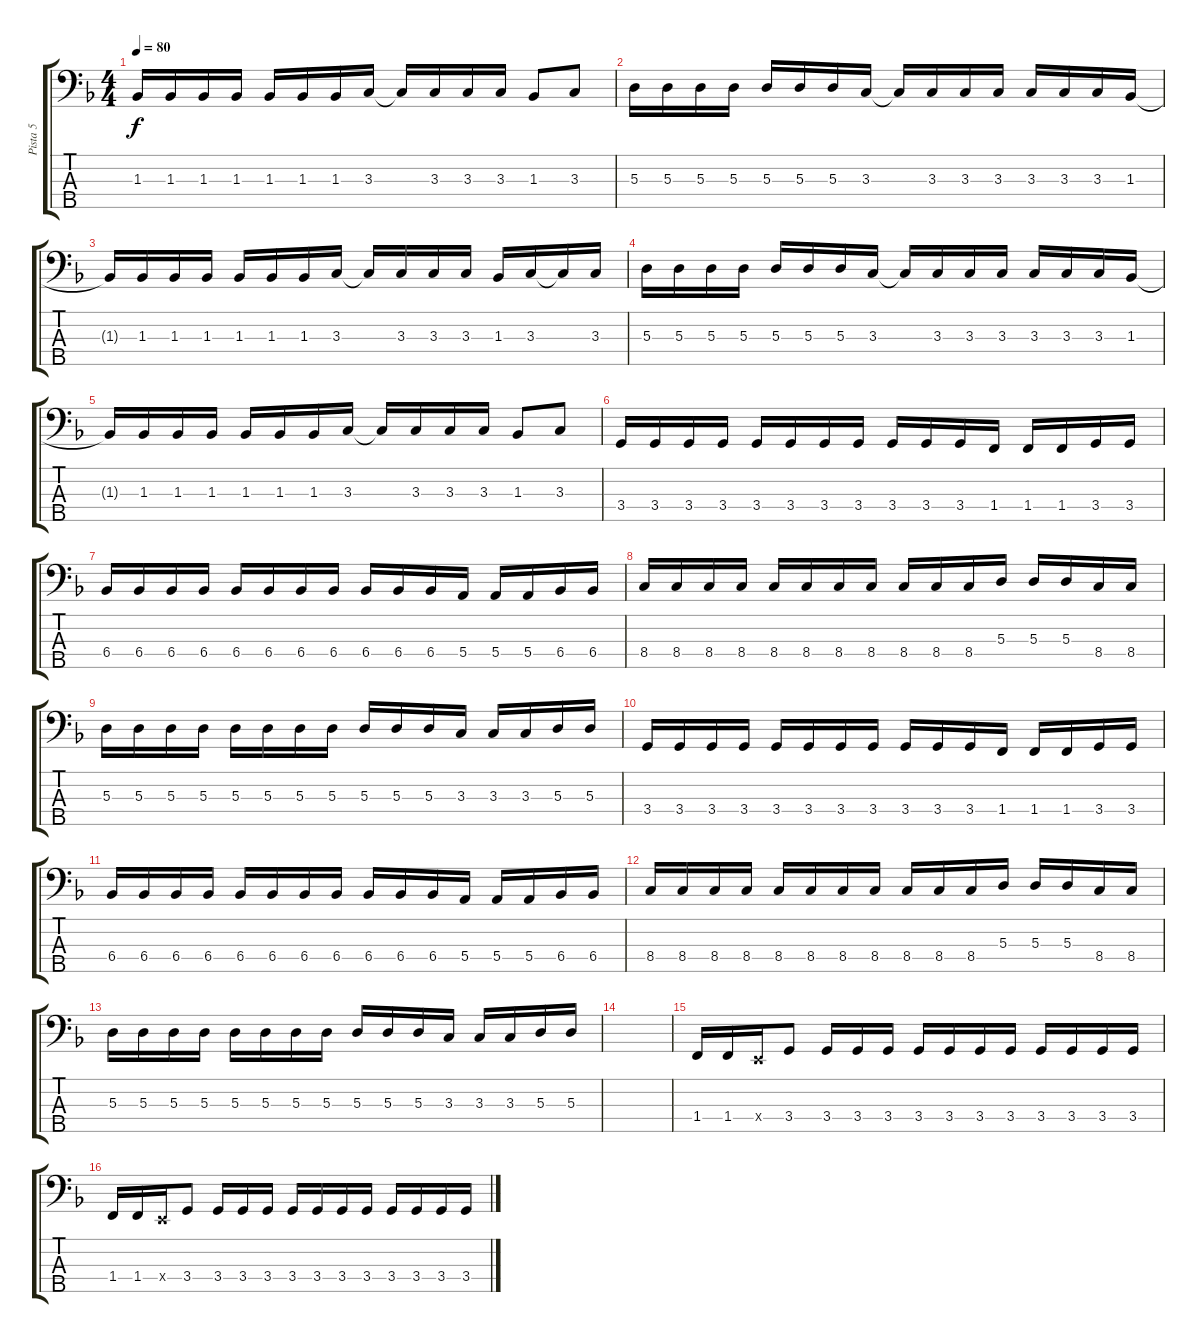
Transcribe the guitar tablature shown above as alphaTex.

\track ("Pista 5" "Pista 5") {instrument electricbassfinger}
\staff {score tabs}
\tuning (G2 D2 A1 E1 B0) {hide}
\ts (4 4)
\tempo 80
\clef f4
\ks f
1.3{t}.16{dy f} 1.3.16 1.3.16 1.3.16 1.3.16 1.3.16 1.3.16 3.3.16 3.3{t}.16 3.3.16 3.3.16 3.3.16 1.3.8 3.3.8 |
5.3.16 5.3.16 5.3.16 5.3.16 5.3.16 5.3.16 5.3.16 3.3.16 3.3{t}.16 3.3.16 3.3.16 3.3.16 3.3.16 3.3.16 3.3.16 1.3.16 |
1.3{t}.16 1.3.16 1.3.16 1.3.16 1.3.16 1.3.16 1.3.16 3.3.16 3.3{t}.16 3.3.16 3.3.16 3.3.16 1.3.16 3.3.16 3.3{t}.16 3.3.16 |
5.3.16 5.3.16 5.3.16 5.3.16 5.3.16 5.3.16 5.3.16 3.3.16 3.3{t}.16 3.3.16 3.3.16 3.3.16 3.3.16 3.3.16 3.3.16 1.3.16 |
1.3{t}.16 1.3.16 1.3.16 1.3.16 1.3.16 1.3.16 1.3.16 3.3.16 3.3{t}.16 3.3.16 3.3.16 3.3.16 1.3.8 3.3.8 |
3.4.16 3.4.16 3.4.16 3.4.16 3.4.16 3.4.16 3.4.16 3.4.16 3.4.16 3.4.16 3.4.16 1.4.16 1.4.16 1.4.16 3.4.16 3.4.16 |
6.4.16 6.4.16 6.4.16 6.4.16 6.4.16 6.4.16 6.4.16 6.4.16 6.4.16 6.4.16 6.4.16 5.4.16 5.4.16 5.4.16 6.4.16 6.4.16 |
8.4.16 8.4.16 8.4.16 8.4.16 8.4.16 8.4.16 8.4.16 8.4.16 8.4.16 8.4.16 8.4.16 5.3.16 5.3.16 5.3.16 8.4.16 8.4.16 |
5.3.16 5.3.16 5.3.16 5.3.16 5.3.16 5.3.16 5.3.16 5.3.16 5.3.16 5.3.16 5.3.16 3.3.16 3.3.16 3.3.16 5.3.16 5.3.16 |
3.4.16 3.4.16 3.4.16 3.4.16 3.4.16 3.4.16 3.4.16 3.4.16 3.4.16 3.4.16 3.4.16 1.4.16 1.4.16 1.4.16 3.4.16 3.4.16 |
6.4.16 6.4.16 6.4.16 6.4.16 6.4.16 6.4.16 6.4.16 6.4.16 6.4.16 6.4.16 6.4.16 5.4.16 5.4.16 5.4.16 6.4.16 6.4.16 |
8.4.16 8.4.16 8.4.16 8.4.16 8.4.16 8.4.16 8.4.16 8.4.16 8.4.16 8.4.16 8.4.16 5.3.16 5.3.16 5.3.16 8.4.16 8.4.16 |
5.3.16 5.3.16 5.3.16 5.3.16 5.3.16 5.3.16 5.3.16 5.3.16 5.3.16 5.3.16 5.3.16 3.3.16 3.3.16 3.3.16 5.3.16 5.3.16 |
|
1.4.16 1.4.16 0.4{x}.16 3.4.8 3.4.16 3.4.16 3.4.16 3.4.16 3.4.16 3.4.16 3.4.16 3.4.16 3.4.16 3.4.16 3.4.16 |
1.4.16 1.4.16 0.4{x}.16 3.4.8 3.4.16 3.4.16 3.4.16 3.4.16 3.4.16 3.4.16 3.4.16 3.4.16 3.4.16 3.4.16 3.4.16
